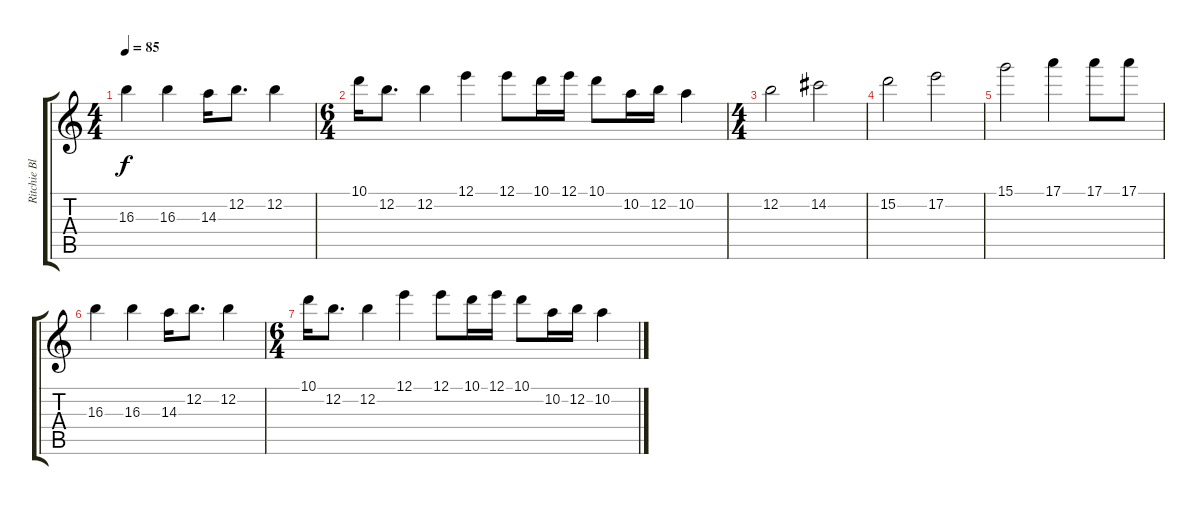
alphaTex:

\track ("Ritchie Blackmore" "Ritchie Bl") {instrument distortionguitar}
\staff {score tabs}
\tuning (E4 B3 G3 D3 A2 E2) {hide}
\ts (4 4)
\tempo 85
\clef g2
\ks c
16.3.4{dy f} 16.3.4 14.3.16 12.2.8{d} 12.2.4 |
\ts (6 4)
10.1.16 12.2.8{d} 12.2.4 12.1.4 12.1.8 10.1.16 12.1.16 10.1.8 10.2.16 12.2.16 10.2.4 |
\ts (4 4)
12.2.2 14.2.2 |
15.2.2 17.2.2 |
15.1.2 17.1.4 17.1.8 17.1.8 |
16.3.4 16.3.4 14.3.16 12.2.8{d} 12.2.4 |
\ts (6 4)
10.1.16 12.2.8{d} 12.2.4 12.1.4 12.1.8 10.1.16 12.1.16 10.1.8 10.2.16 12.2.16 10.2.4
